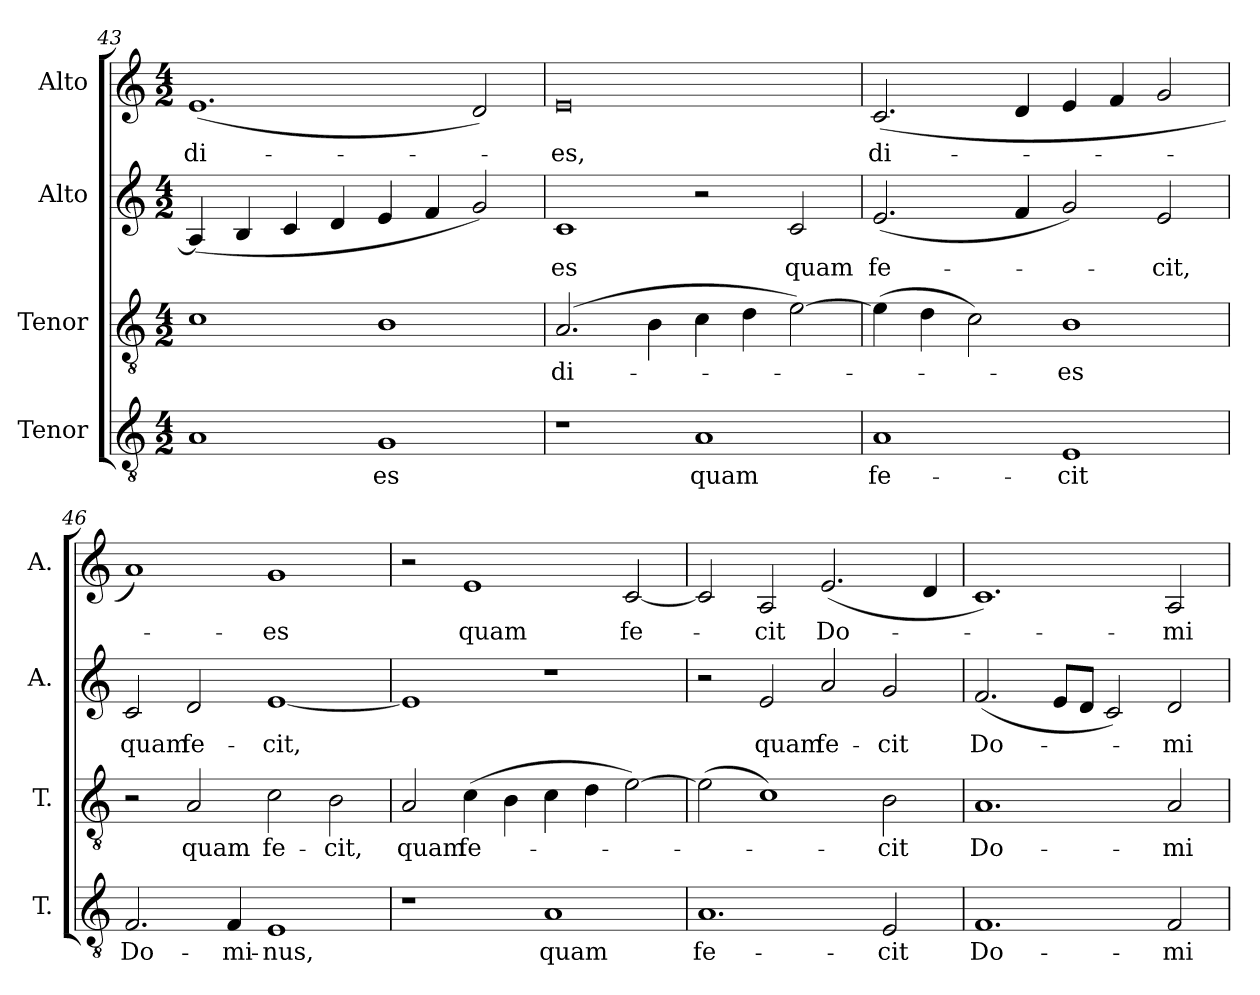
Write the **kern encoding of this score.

**kern	**text	**kern	**text	**kern	**text	**kern	**text
*part4	*part4	*part3	*part3	*part2	*part2	*part1	*part1
*staff4	*staff4	*staff3	*staff3	*staff2	*staff2	*staff1	*staff1
*I"Tenor	*	*I"Tenor	*	*I"Alto	*	*I"Alto	*
*I'T.	*	*I'T.	*	*I'A.	*	*I'A.	*
*clefGv2	*	*clefGv2	*	*clefG2	*	*clefG2	*
*ITrd7c12	*	*ITrd7c12	*	*	*	*	*
*k[]	*	*k[]	*	*k[]	*	*k[]	*
*C:	*	*C:	*	*C:	*	*C:	*
*M4/2	*	*M4/2	*	*M4/2	*	*M4/2	*
=43	=43	=43	=43	=43	=43	=43	=43
!	!	!	!	!	!	!	!LO:LY:b:color=#000000
1AAi	.	1Ci	.	(4Ai/]	.	(1.ei	di-
.	.	.	.	4Bi/	.	.	.
.	.	.	.	4ci/	.	.	.
.	.	.	.	4di/	.	.	.
!	!LO:LY:b:color=#000000	!	!	!	!	!	!
1GGi	-es	1BBi	.	4ei/	.	.	.
.	.	.	.	4fi/	.	.	.
.	.	.	.	2gi/)	.	2di/)	.
=44	=44	=44	=44	=44	=44	=44	=44
!	!	!	!LO:LY:b:color=#000000	!	!	!	!
!	!	!	!	!	!LO:LY:b:color=#000000	!	!
!	!	!	!	!	!	!	!LO:LY:b:color=#000000
1r	.	(2.AAi/	di-	1ci	-es	0ei	-es,
.	.	4BBi\	.	.	.	.	.
!	!LO:LY:b:color=#000000	!	!	!	!	!	!
1AAi	quam	4Ci\	.	2r	.	.	.
.	.	4Di\	.	.	.	.	.
!	!	!	!	!	!LO:LY:b:color=#000000	!	!
.	.	[2Ei\)	.	2ci/	quam	.	.
=45	=45	=45	=45	=45	=45	=45	=45
!	!LO:LY:b:color=#000000	!	!	!	!	!	!
!	!	!	!	!	!LO:LY:b:color=#000000	!	!
!	!	!	!	!	!	!	!LO:LY:b:color=#000000
1AAi	fe-	(4Ei\]	.	(2.ei/	fe-	(2.ci/	di-
.	.	4Di\	.	.	.	.	.
.	.	2Ci\)	.	.	.	.	.
.	.	.	.	4fi/	.	4di/	.
!	!LO:LY:b:color=#000000	!	!	!	!	!	!
!	!	!	!LO:LY:b:color=#000000	!	!	!	!
1EEi	-cit	1BBi	-es	2gi/)	.	4ei/	.
.	.	.	.	.	.	4fi/	.
!	!	!	!	!	!LO:LY:b:color=#000000	!	!
.	.	.	.	2ei/	-cit,	2gi/	.
=46	=46	=46	=46	=46	=46	=46	=46
!	!LO:LY:b:color=#000000	!	!	!	!	!	!
!	!	!	!	!	!LO:LY:b:color=#000000	!	!
2.FFi/	Do-	2r	.	2ci/	quam	1ai)	.
!	!	!	!LO:LY:b:color=#000000	!	!	!	!
!	!	!	!	!	!LO:LY:b:color=#000000	!	!
.	.	2AAi/	quam	2di/	fe-	.	.
!	!LO:LY:b:color=#000000	!	!	!	!	!	!
4FFi/	-mi-	.	.	.	.	.	.
!	!LO:LY:b:color=#000000	!	!	!	!	!	!
!	!	!	!LO:LY:b:color=#000000	!	!	!	!
!	!	!	!	!	!LO:LY:b:color=#000000	!	!
!	!	!	!	!	!	!	!LO:LY:b:color=#000000
1EEi	-nus,	2Ci\	fe-	[1ei	-cit,	1gi	-es
!	!	!	!LO:LY:b:color=#000000	!	!	!	!
.	.	2BBi\	-cit,	.	.	.	.
=47	=47	=47	=47	=47	=47	=47	=47
!	!	!	!LO:LY:b:color=#000000	!	!	!	!
1r	.	2AAi/	quam	1ei]	.	2r	.
!	!	!	!LO:LY:b:color=#000000	!	!	!	!
!	!	!	!	!	!	!	!LO:LY:b:color=#000000
.	.	(4Ci\	fe-	.	.	1ei	quam
.	.	4BBi\	.	.	.	.	.
!	!LO:LY:b:color=#000000	!	!	!	!	!	!
1AAi	quam	4Ci\	.	1r	.	.	.
.	.	4Di\	.	.	.	.	.
!	!	!	!	!	!	!	!LO:LY:b:color=#000000
.	.	[2Ei\)	.	.	.	[2ci/	fe-
!!LO:LB:g=z
=48	=48	=48	=48	=48	=48	=48	=48
!	!LO:LY:b:color=#000000	!	!	!	!	!	!
1.AAi	fe-	(2Ei\]	.	2r	.	2ci/]	.
!	!	!	!	!	!LO:LY:b:color=#000000	!	!
!	!	!	!	!	!	!	!LO:LY:b:color=#000000
.	.	1Ci)	.	2ei/	quam	2Ai/	-cit
!	!	!	!	!	!LO:LY:b:color=#000000	!	!
!	!	!	!	!	!	!	!LO:LY:b:color=#000000
.	.	.	.	2ai/	fe-	(2.ei/	Do-
!	!LO:LY:b:color=#000000	!	!	!	!	!	!
!	!	!	!LO:LY:b:color=#000000	!	!	!	!
!	!	!	!	!	!LO:LY:b:color=#000000	!	!
2EEi/	-cit	2BBi\	-cit	2gi/	-cit	.	.
.	.	.	.	.	.	4di/	.
=49	=49	=49	=49	=49	=49	=49	=49
!	!LO:LY:b:color=#000000	!	!	!	!	!	!
!	!	!	!LO:LY:b:color=#000000	!	!	!	!
!	!	!	!	!	!LO:LY:b:color=#000000	!	!
1.FFi	Do-	1.AAi	Do-	(2.fi/	Do-	1.ci)	.
.	.	.	.	8ei/L	.	.	.
.	.	.	.	8di/J	.	.	.
.	.	.	.	2ci/)	.	.	.
!	!LO:LY:b:color=#000000	!	!	!	!	!	!
!	!	!	!LO:LY:b:color=#000000	!	!	!	!
!	!	!	!	!	!LO:LY:b:color=#000000	!	!
!	!	!	!	!	!	!	!LO:LY:b:color=#000000
2FFi/	-mi-	2AAi/	-mi-	2di/	-mi-	2Ai/	-mi-
=	=	=	=	=	=	=	=
*-	*-	*-	*-	*-	*-	*-	*-
